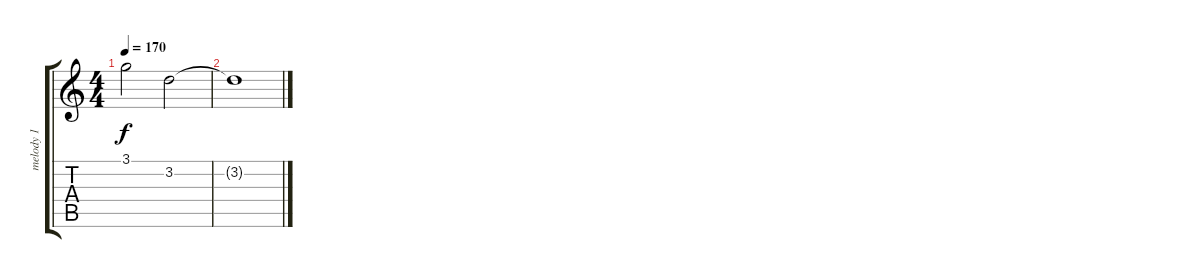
\track ("melody 1" "melody 1") {instrument distortionguitar}
\staff {score tabs}
\tuning (E4 B3 G3 D3 A2 E2) {hide}
\ts (4 4)
\tempo 170
\clef g2
\ks c
3.1.2{dy f volume 4} 3.2.2{volume 3} |
3.2{t}.1
